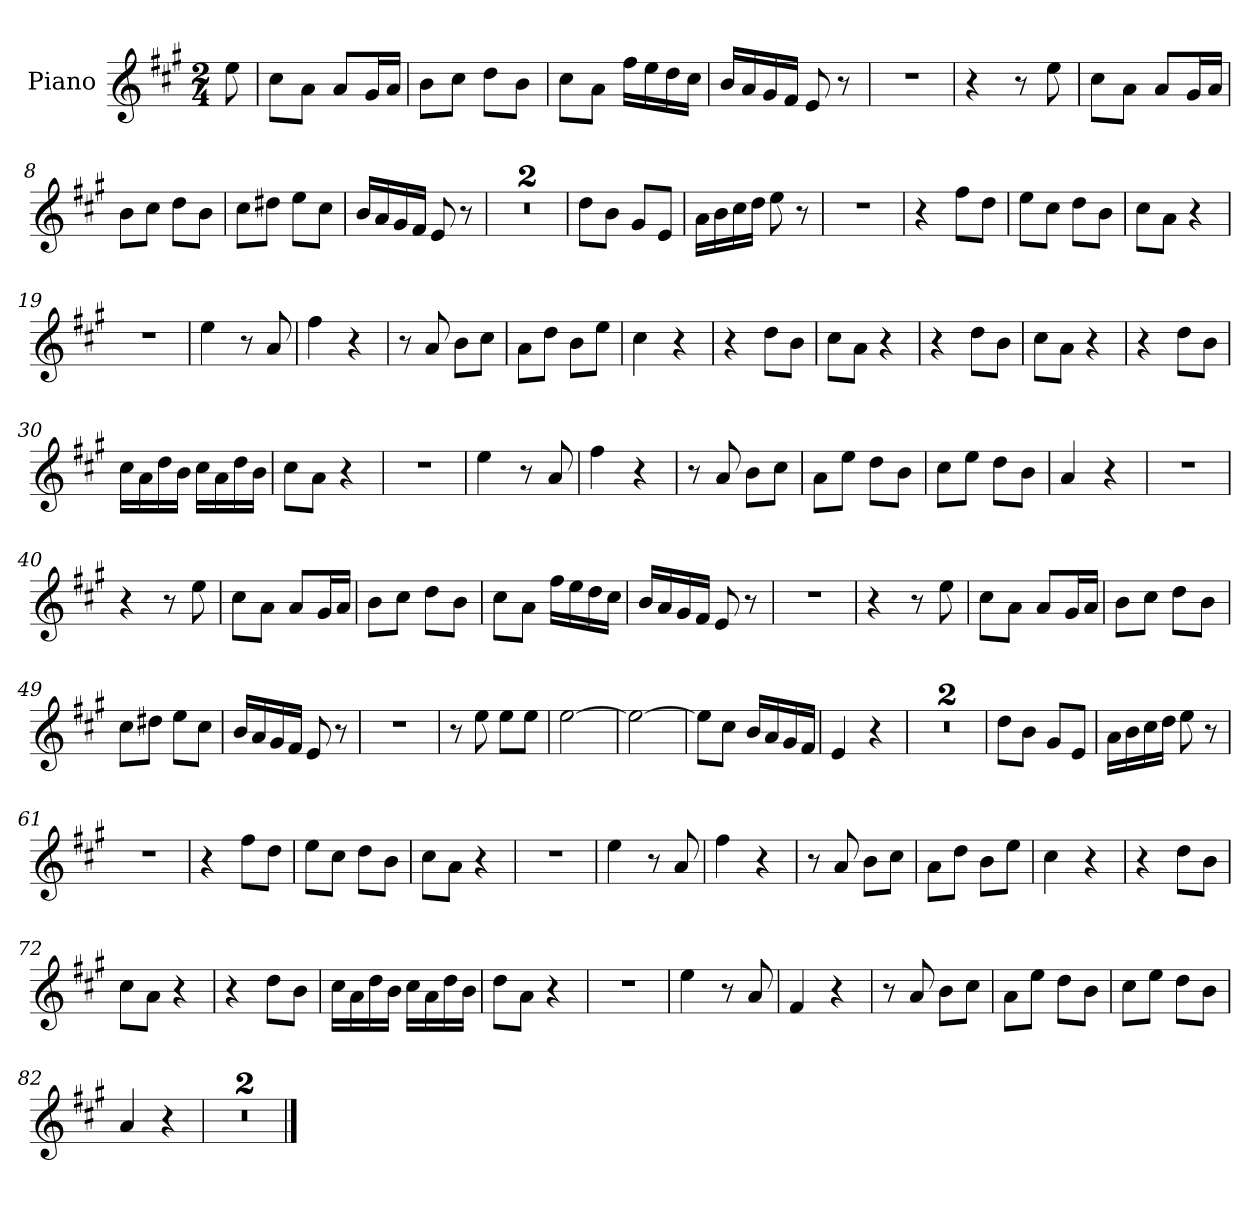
**kern
*part1
*staff1
*I"Piano
*I'Pno.
*clefG2
*k[f#c#g#]
*M2/4
=
8ee\
=1
8cc#\L
8a\J
8a/L
16g#/L
16a/JJ
=2
8b\L
8cc#\J
8dd\L
8b\J
=3
8cc#\L
8a\J
16ff#\LL
16ee\
16dd\
16cc#\JJ
=4
16b/LL
16a/
16g#/
16f#/JJ
8e/
8r
=5
2r
=6
4r
8r
8ee\
=7
8cc#\L
8a\J
8a/L
16g#/L
16a/JJ
=8
8b\L
8cc#\J
8dd\L
8b\J
=9
8cc#\L
8dd#X\J
8ee\L
8cc#\J
=10
16b/LL
16a/
16g#/
16f#/JJ
8e/
8r
=11
2r
=12
2r
=13
8dd\L
8b\J
8g#/L
8e/J
=14
16a\LL
16b\
16cc#\
16dd\JJ
8ee\
8r
=15
2r
=16
4r
8ff#\L
8dd\J
=17
8ee\L
8cc#\J
8dd\L
8b\J
=18
8cc#\L
8a\J
4r
=19
2r
=20
4ee\
8r
8a/
=21
4ff#\
4r
=22
8r
8a/
8b\L
8cc#\J
=23
8a\L
8dd\J
8b\L
8ee\J
=24
4cc#\
4r
=25
4r
8dd\L
8b\J
=26
8cc#\L
8a\J
4r
=27
4r
8dd\L
8b\J
=28
8cc#\L
8a\J
4r
=29
4r
8dd\L
8b\J
=30
16cc#\LL
16a\
16dd\
16b\JJ
16cc#\LL
16a\
16dd\
16b\JJ
=31
8cc#\L
8a\J
4r
=32
2r
=33
4ee\
8r
8a/
=34
4ff#\
4r
=35
8r
8a/
8b\L
8cc#\J
=36
8a\L
8ee\J
8dd\L
8b\J
=37
8cc#\L
8ee\J
8dd\L
8b\J
=38
4a/
4r
=39
2r
=40
4r
8r
8ee\
=41
8cc#\L
8a\J
8a/L
16g#/L
16a/JJ
=42
8b\L
8cc#\J
8dd\L
8b\J
=43
8cc#\L
8a\J
16ff#\LL
16ee\
16dd\
16cc#\JJ
=44
16b/LL
16a/
16g#/
16f#/JJ
8e/
8r
=45
2r
=46
4r
8r
8ee\
=47
8cc#\L
8a\J
8a/L
16g#/L
16a/JJ
=48
8b\L
8cc#\J
8dd\L
8b\J
=49
8cc#\L
8dd#X\J
8ee\L
8cc#\J
=50
16b/LL
16a/
16g#/
16f#/JJ
8e/
8r
=51
2r
=52
8r
8ee\
8ee\L
8ee\J
=53
[2ee\
=54
2ee\_
=55
8ee\L]
8cc#\J
16b/LL
16a/
16g#/
16f#/JJ
=56
4e/
4r
=57
2r
=58
2r
=59
8dd\L
8b\J
8g#/L
8e/J
=60
16a\LL
16b\
16cc#\
16dd\JJ
8ee\
8r
=61
2r
=62
4r
8ff#\L
8dd\J
=63
8ee\L
8cc#\J
8dd\L
8b\J
=64
8cc#\L
8a\J
4r
=65
2r
=66
4ee\
8r
8a/
=67
4ff#\
4r
=68
8r
8a/
8b\L
8cc#\J
=69
8a\L
8dd\J
8b\L
8ee\J
=70
4cc#\
4r
=71
4r
8dd\L
8b\J
=72
8cc#\L
8a\J
4r
=73
4r
8dd\L
8b\J
=74
16cc#\LL
16a\
16dd\
16b\JJ
16cc#\LL
16a\
16dd\
16b\JJ
=75
8dd\L
8a\J
4r
=76
2r
=77
4ee\
8r
8a/
=78
4f#/
4r
=79
8r
8a/
8b\L
8cc#\J
=80
8a\L
8ee\J
8dd\L
8b\J
=81
8cc#\L
8ee\J
8dd\L
8b\J
=82
4a/
4r
=83
2r
=84
2r
==
*-
